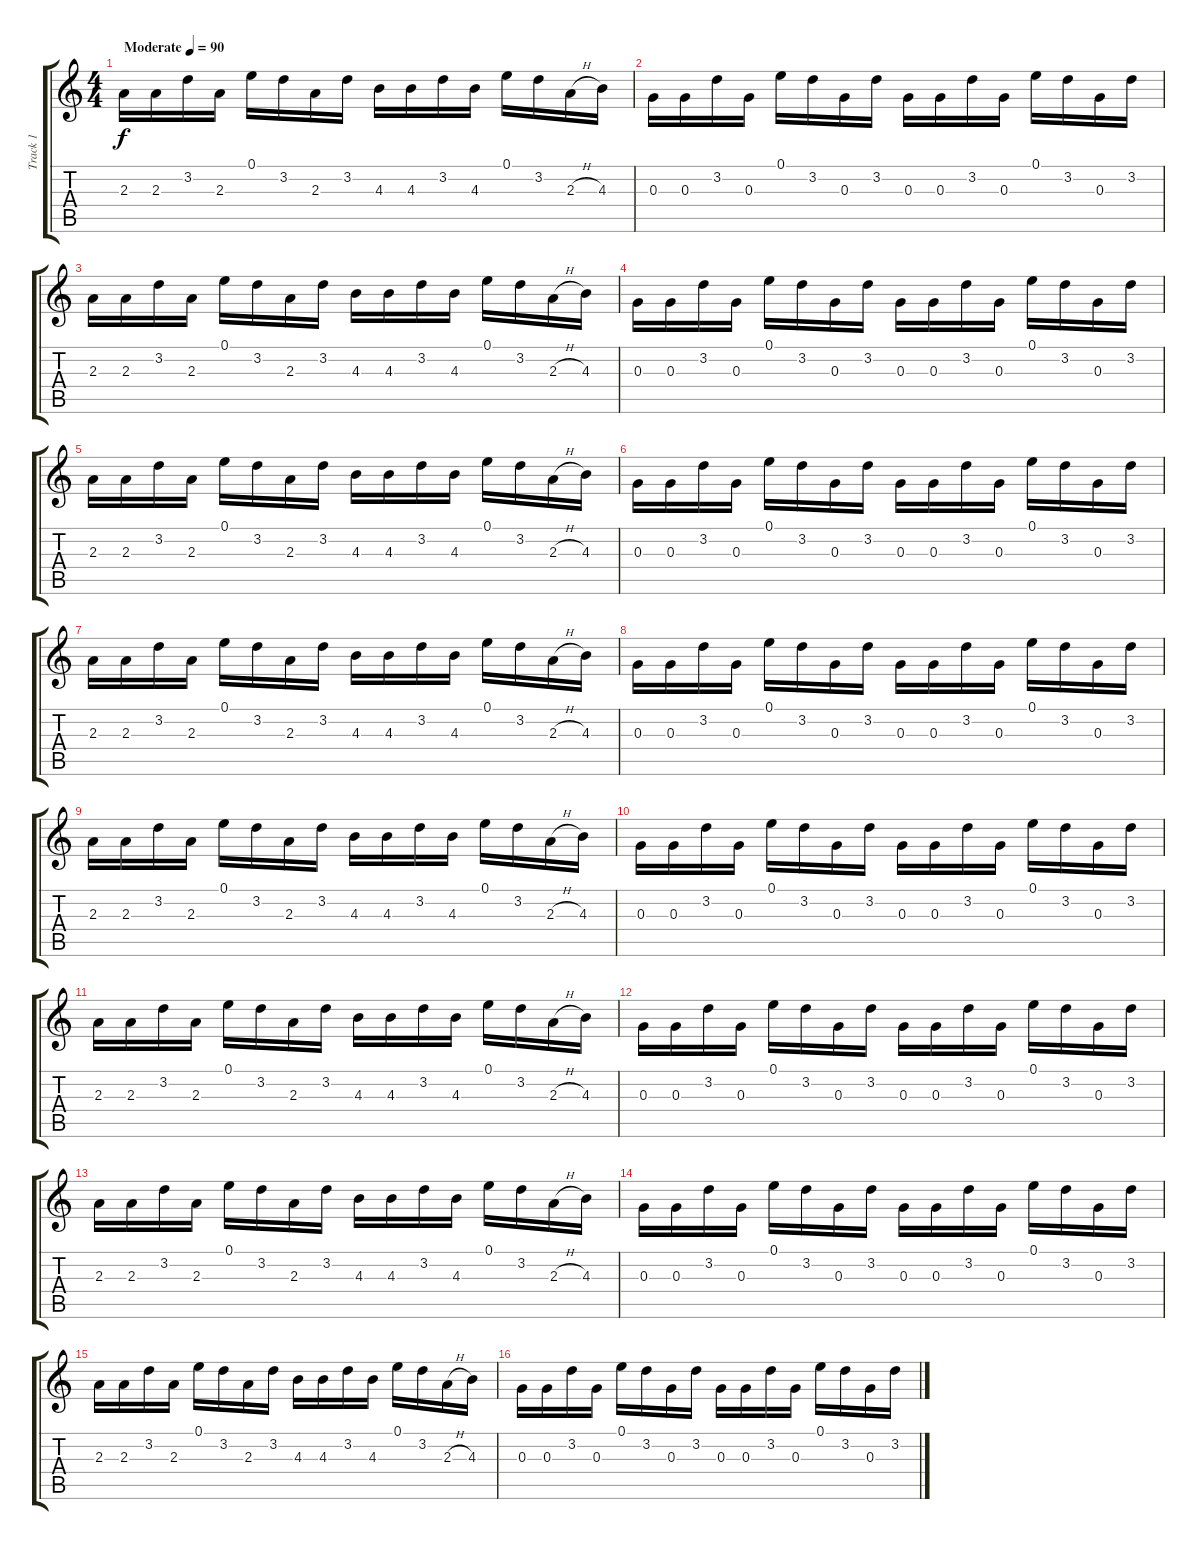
\track ("Track 1" "Track 1") {instrument electricguitarclean}
\staff {score tabs}
\tuning (E4 B3 G3 D3 A2 D2) {hide}
\ts (4 4)
\tempo (90 "Moderate")
\clef g2
\ks c
2.3.16{dy f instrument electricguitarclean} 2.3.16 3.2.16 2.3.16 0.1.16 3.2.16 2.3.16 3.2.16 4.3.16 4.3.16 3.2.16 4.3.16 0.1.16 3.2.16 2.3{h}.16 4.3.16 |
0.3.16 0.3.16 3.2.16 0.3.16 0.1.16 3.2.16 0.3.16 3.2.16 0.3.16 0.3.16 3.2.16 0.3.16 0.1.16 3.2.16 0.3.16 3.2.16 |
2.3.16 2.3.16 3.2.16 2.3.16 0.1.16 3.2.16 2.3.16 3.2.16 4.3.16 4.3.16 3.2.16 4.3.16 0.1.16 3.2.16 2.3{h}.16 4.3.16 |
0.3.16 0.3.16 3.2.16 0.3.16 0.1.16 3.2.16 0.3.16 3.2.16 0.3.16 0.3.16 3.2.16 0.3.16 0.1.16 3.2.16 0.3.16 3.2.16 |
2.3.16 2.3.16 3.2.16 2.3.16 0.1.16 3.2.16 2.3.16 3.2.16 4.3.16 4.3.16 3.2.16 4.3.16 0.1.16 3.2.16 2.3{h}.16 4.3.16 |
0.3.16 0.3.16 3.2.16 0.3.16 0.1.16 3.2.16 0.3.16 3.2.16 0.3.16 0.3.16 3.2.16 0.3.16 0.1.16 3.2.16 0.3.16 3.2.16 |
2.3.16 2.3.16 3.2.16 2.3.16 0.1.16 3.2.16 2.3.16 3.2.16 4.3.16 4.3.16 3.2.16 4.3.16 0.1.16 3.2.16 2.3{h}.16 4.3.16 |
0.3.16 0.3.16 3.2.16 0.3.16 0.1.16 3.2.16 0.3.16 3.2.16 0.3.16 0.3.16 3.2.16 0.3.16 0.1.16 3.2.16 0.3.16 3.2.16 |
2.3.16 2.3.16 3.2.16 2.3.16 0.1.16 3.2.16 2.3.16 3.2.16 4.3.16 4.3.16 3.2.16 4.3.16 0.1.16 3.2.16 2.3{h}.16 4.3.16 |
0.3.16 0.3.16 3.2.16 0.3.16 0.1.16 3.2.16 0.3.16 3.2.16 0.3.16 0.3.16 3.2.16 0.3.16 0.1.16 3.2.16 0.3.16 3.2.16 |
2.3.16 2.3.16 3.2.16 2.3.16 0.1.16 3.2.16 2.3.16 3.2.16 4.3.16 4.3.16 3.2.16 4.3.16 0.1.16 3.2.16 2.3{h}.16 4.3.16 |
0.3.16 0.3.16 3.2.16 0.3.16 0.1.16 3.2.16 0.3.16 3.2.16 0.3.16 0.3.16 3.2.16 0.3.16 0.1.16 3.2.16 0.3.16 3.2.16 |
2.3.16 2.3.16 3.2.16 2.3.16 0.1.16 3.2.16 2.3.16 3.2.16 4.3.16 4.3.16 3.2.16 4.3.16 0.1.16 3.2.16 2.3{h}.16 4.3.16 |
0.3.16 0.3.16 3.2.16 0.3.16 0.1.16 3.2.16 0.3.16 3.2.16 0.3.16 0.3.16 3.2.16 0.3.16 0.1.16 3.2.16 0.3.16 3.2.16 |
2.3.16 2.3.16 3.2.16 2.3.16 0.1.16 3.2.16 2.3.16 3.2.16 4.3.16 4.3.16 3.2.16 4.3.16 0.1.16 3.2.16 2.3{h}.16 4.3.16 |
0.3.16 0.3.16 3.2.16 0.3.16 0.1.16 3.2.16 0.3.16 3.2.16 0.3.16 0.3.16 3.2.16 0.3.16 0.1.16 3.2.16 0.3.16 3.2.16
